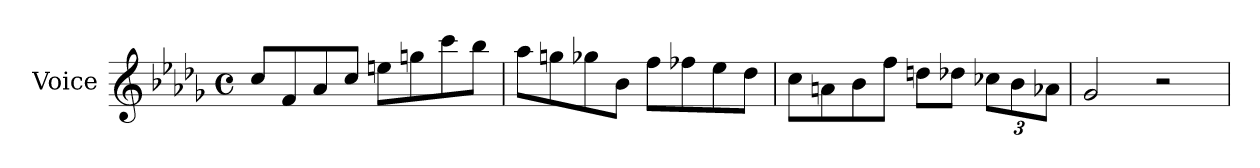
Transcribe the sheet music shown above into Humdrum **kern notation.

**kern
*part1
*staff1
*I"Voice
*I'Voice
*clefG2
*k[b-e-a-d-g-]
*M4/4
*met(c)
=1
8cc/L
8f/
8a-/
8cc/J
8een\L
8ggn\
8ccc\
8bb-\J
=2
8aa-\L
8ggn\
8gg-X\
8b-\J
8ff\L
8ff-X\
8ee-\
8dd-\J
=3
8cc\L
8an\
8b-\
8ff\J
8ddn\L
8dd-X\J
12cc-X\L
12b-\
12a-X\J
=4
2g-/
2rcc
=
*-
